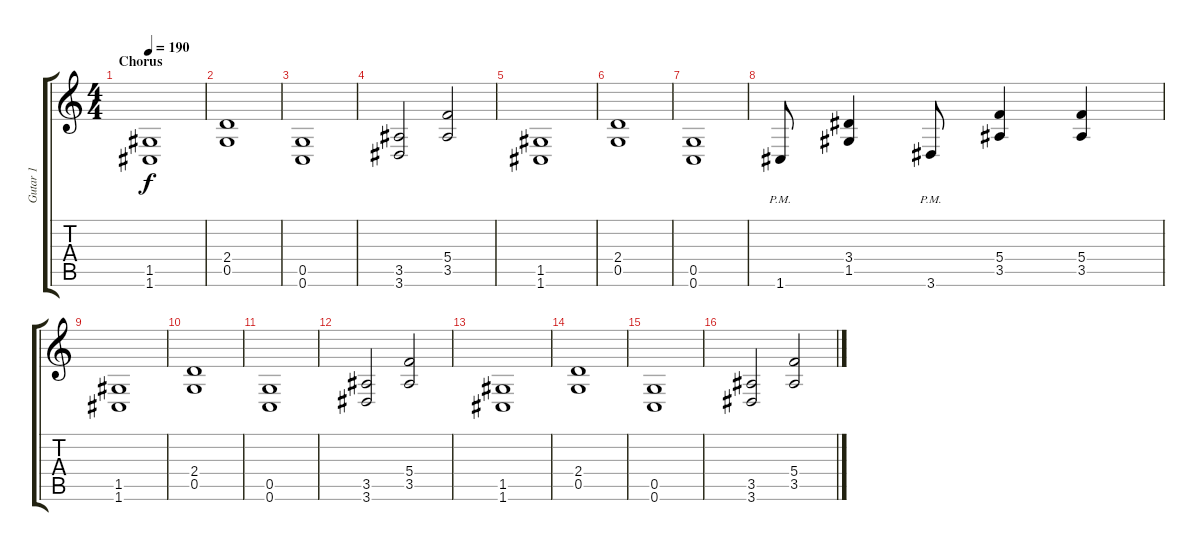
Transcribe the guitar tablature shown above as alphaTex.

\track ("Gutar 1" "Gutar 1") {instrument distortionguitar}
\staff {score tabs}
\tuning (D4 A3 F3 C3 G2 C2) {hide}
\ts (4 4)
\section ("" "Chorus")
\tempo 190
\clef g2
\ks c
(1.5 1.6).1{dy f} |
(2.4 0.5).1 |
(0.5 0.6).1 |
(3.5 3.6).2 (5.4 3.5).2 |
(1.5 1.6).1 |
(2.4 0.5).1 |
(0.5 0.6).1 |
1.6{pm}.8 (3.4 1.5).4 3.6{pm}.8 (5.4 3.5).4 (5.4 3.5).4 |
(1.5 1.6).1 |
(2.4 0.5).1 |
(0.5 0.6).1 |
(3.5 3.6).2 (5.4 3.5).2 |
(1.5 1.6).1 |
(2.4 0.5).1 |
(0.5 0.6).1 |
(3.5 3.6).2 (5.4 3.5).2
